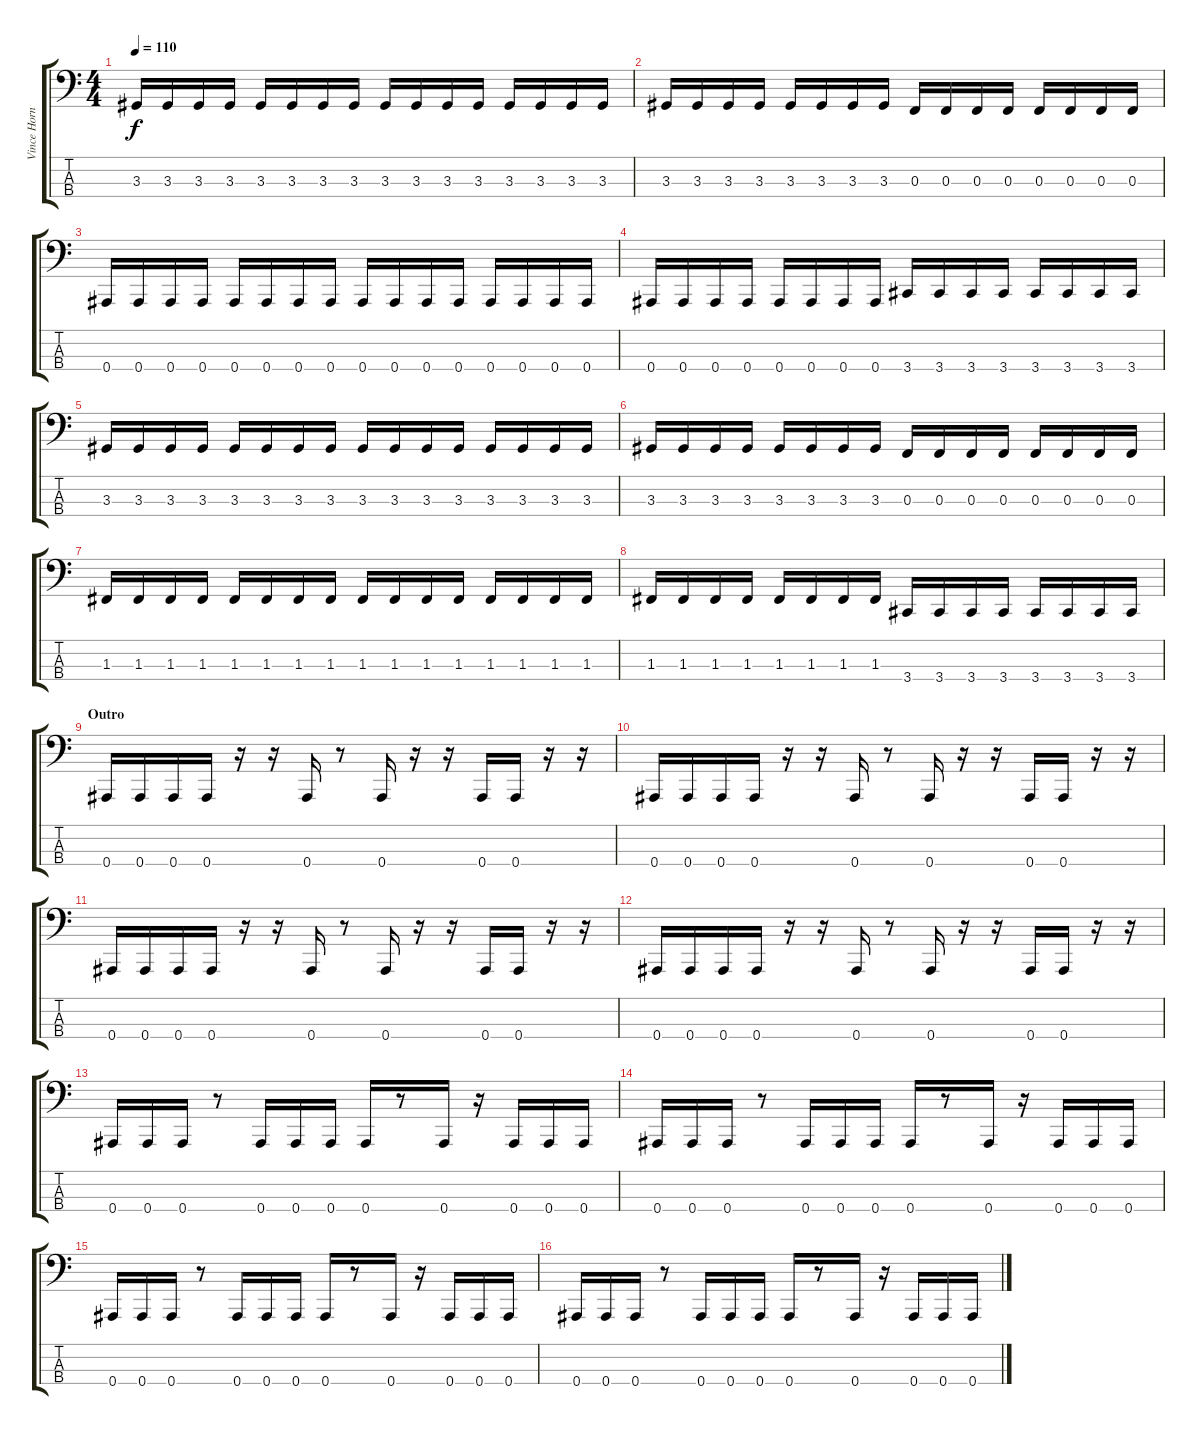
\track ("Vince Hornsby" "Vince Horn") {instrument electricbasspick}
\staff {score tabs}
\tuning (Eb2 Bb1 F1 Bb0) {hide}
\ts (4 4)
\tempo 110
\clef f4
\ks c
3.3.16{dy f} 3.3.16 3.3.16 3.3.16 3.3.16 3.3.16 3.3.16 3.3.16 3.3.16 3.3.16 3.3.16 3.3.16 3.3.16 3.3.16 3.3.16 3.3.16 |
3.3.16 3.3.16 3.3.16 3.3.16 3.3.16 3.3.16 3.3.16 3.3.16 0.3.16 0.3.16 0.3.16 0.3.16 0.3.16 0.3.16 0.3.16 0.3.16 |
0.4.16 0.4.16 0.4.16 0.4.16 0.4.16 0.4.16 0.4.16 0.4.16 0.4.16 0.4.16 0.4.16 0.4.16 0.4.16 0.4.16 0.4.16 0.4.16 |
0.4.16 0.4.16 0.4.16 0.4.16 0.4.16 0.4.16 0.4.16 0.4.16 3.4.16 3.4.16 3.4.16 3.4.16 3.4.16 3.4.16 3.4.16 3.4.16 |
3.3.16 3.3.16 3.3.16 3.3.16 3.3.16 3.3.16 3.3.16 3.3.16 3.3.16 3.3.16 3.3.16 3.3.16 3.3.16 3.3.16 3.3.16 3.3.16 |
3.3.16 3.3.16 3.3.16 3.3.16 3.3.16 3.3.16 3.3.16 3.3.16 0.3.16 0.3.16 0.3.16 0.3.16 0.3.16 0.3.16 0.3.16 0.3.16 |
1.3.16 1.3.16 1.3.16 1.3.16 1.3.16 1.3.16 1.3.16 1.3.16 1.3.16 1.3.16 1.3.16 1.3.16 1.3.16 1.3.16 1.3.16 1.3.16 |
1.3.16 1.3.16 1.3.16 1.3.16 1.3.16 1.3.16 1.3.16 1.3.16 3.4.16 3.4.16 3.4.16 3.4.16 3.4.16 3.4.16 3.4.16 3.4.16 |
\section ("" "Outro")
0.4.16 0.4.16 0.4.16 0.4.16 r.16 r.16 0.4.16 r.8 0.4.16 r.16 r.16 0.4.16 0.4.16 r.16 r.16 |
0.4.16 0.4.16 0.4.16 0.4.16 r.16 r.16 0.4.16 r.8 0.4.16 r.16 r.16 0.4.16 0.4.16 r.16 r.16 |
0.4.16 0.4.16 0.4.16 0.4.16 r.16 r.16 0.4.16 r.8 0.4.16 r.16 r.16 0.4.16 0.4.16 r.16 r.16 |
0.4.16 0.4.16 0.4.16 0.4.16 r.16 r.16 0.4.16 r.8 0.4.16 r.16 r.16 0.4.16 0.4.16 r.16 r.16 |
0.4.16 0.4.16 0.4.16 r.8 0.4.16 0.4.16 0.4.16 0.4.16 r.8 0.4.16 r.16 0.4.16 0.4.16 0.4.16 |
0.4.16 0.4.16 0.4.16 r.8 0.4.16 0.4.16 0.4.16 0.4.16 r.8 0.4.16 r.16 0.4.16 0.4.16 0.4.16 |
0.4.16 0.4.16 0.4.16 r.8 0.4.16 0.4.16 0.4.16 0.4.16 r.8 0.4.16 r.16 0.4.16 0.4.16 0.4.16 |
0.4.16 0.4.16 0.4.16 r.8 0.4.16 0.4.16 0.4.16 0.4.16 r.8 0.4.16 r.16 0.4.16 0.4.16 0.4.16
